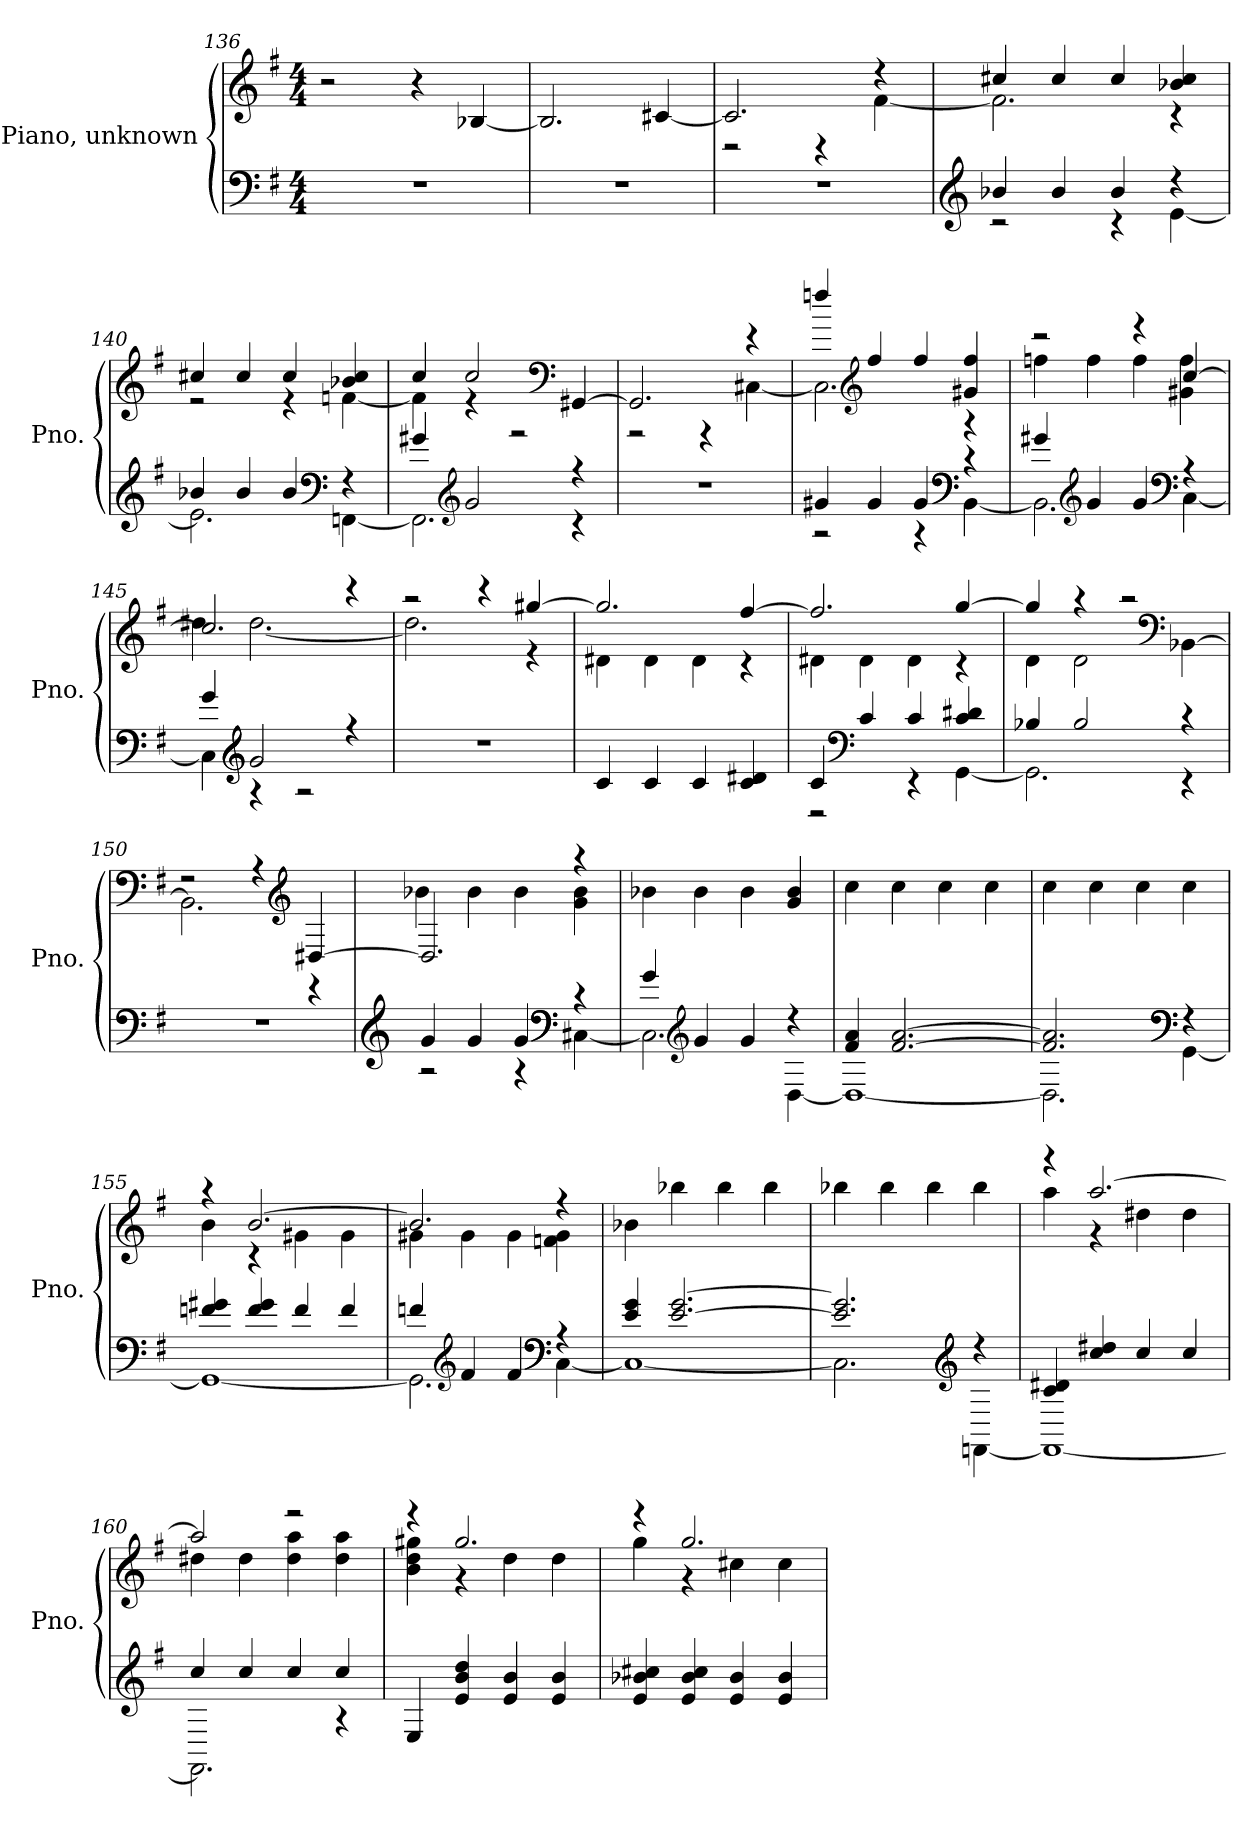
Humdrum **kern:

**kern	**kern
*part1	*part1
*staff2	*staff1
*I"Piano, unknown	*
*I'Pno.	*
*clefF4	*clefG2
*k[f#]	*k[f#]
*M4/4	*M4/4
=136	=136
1r	2r
.	4r
.	[4B-X/
=137	=137
1r	2.B-/]
.	[4c#X/
=138	=138
*	*^
1r	2.c#/]	2r
.	.	4r
.	4r	[4f#\
=139	=139	=139
*clefG2	*	*
*^	*	*
4b-X/	2r	4cc#X/	2.f#\]
4b-/	.	4cc#/	.
4b-/	4r	4cc#/	.
4r	[4e\	4b-X/ 4cc#/	4r
=140	=140	=140	=140
4b-X/	2.e\]	4cc#X/	2r
4b-/	.	4cc#/	.
4b-/	.	4cc#/	4r
*clefF4	*	*	*
4r	[4FFn\	4b-X/ 4cc#/	[4fn\
!!LO:LB:g=z	!!
=141	=141	=141	=141
4g#X/	2.FF\]	4cc/	4f\]
*clefG2	*	*	*
2g#/	.	2cc/	4r
.	.	.	2r
*	*	*clefF4	*
4r	4r	[4GG#X/	.
*v	*v	*	*
=142	=142	=142
1r	2.GG#/]	2r
.	.	4r
.	4r	[4C#X\
=143	=143	=143
*^	*	*
4g#X/	2r	4ffn/	2.C#\]
*	*	*clefG2	*
4g#/	.	4ff/	.
4g#/	4r	4ff/	.
*clefF4	*	*	*
4r	[4BB\	4g#X/ 4ff/	4r
=144	=144	=144	=144
4g#X/	2.BB\]	2r	4ffn\
*clefG2	*	*	*
4g#/	.	.	4ff\
4g#/	.	4r	4ff\
*clefF4	*	*	*
4r	[4C\	[4cc/	4g#X\ 4ff\
=145	=145	=145	=145
4g/	4C\]	2.cc/]	4dd#X\
*clefG2	*	*	*
2g/	4r	.	[2.dd#\
.	2r	.	.
4r	.	4r	.
*v	*v	*	*
!!LO:LB:g=z	!!
=146	=146	=146
1r	2r	2.dd#\]
.	4r	.
.	[4gg#X/	4r
=147	=147	=147
4c/	2.gg#/]	4d#X\
4c/	.	4d#\
4c/	.	4d#\
4c/ 4d#X/	[4ff#/	4r
=148	=148	=148
*^	*	*
4c/	2r	2.ff#/]	4d#X\
*clefF4	*	*	*
4c/	.	.	4d#\
4c/	4r	.	4d#\
4c/ 4d#X/	[4GG\	[4gg/	4r
=149	=149	=149	=149
4B-X/	2.GG\]	4gg/]	4d\
2B-/	.	4r	2d\
.	.	2r	.
*	*	*clefF4	*
4r	4r	.	[4BB-X\
*v	*v	*	*
=150	=150	=150
1r	2r	2.BB-\]
.	4r	.
*	*clefG2	*
.	[4D#X/	4r
!!LO:LB:g=z	!!
=151	=151	=151
*clefG2	*	*
*^	*	*
4g/	2r	2.D#/]	4b-X\
4g/	.	.	4b-\
4g/	4r	.	4b-\
*clefF4	*	*	*
4r	[4C#X\	4r	4g\ 4b-\
*	*	*v	*v
=152	=152	=152
4g/	2.C#\]	4b-X\
*clefG2	*	*
4g/	.	4b-\
4g/	.	4b-\
4r	[4D\	4g/ 4b-/
=153	=153	=153
4f#/ 4a/	1D_	4cc\
[2.f#/ [2.a/	.	4cc\
.	.	4cc\
.	.	4cc\
=154	=154	=154
2.f#/] 2.a/]	2.D\]	4cc\
.	.	4cc\
.	.	4cc\
*clefF4	*	*
4r	[4GG\	4cc\
=155	=155	=155
*	*	*^
4fn/ 4g#X/	1GG_	4r	4b\
4f/ 4g#/	.	[2.b/	4r
4f/	.	.	4g#X\
4f/	.	.	4g#\
!!LO:PB:g=z	!!
=156	=156	=156	=156
4fn/	2.GG\]	2.b/]	4g#X\
*clefG2	*	*	*
4f/	.	.	4g#\
4f/	.	.	4g#\
*clefF4	*	*	*
4r	[4C\	4r	4fn\ 4g#\
*	*	*v	*v
=157	=157	=157
4e/ 4g/	1C_	4b-X\
[2.e/ [2.g/	.	4bb-X\
.	.	4bb-\
.	.	4bb-\
=158	=158	=158
2.e/] 2.g/]	2.C\]	4bb-X\
.	.	4bb-\
.	.	4bb-\
*clefG2	*	*
4r	[4FFn\	4bb-\
=159	=159	=159
*	*	*^
4c/ 4d#X/	1FF_	4r	4aa\
4cc/ 4dd#X/	.	[2.aa/	4r
4cc/	.	.	4dd#X\
4cc/	.	.	4dd#\
=160	=160	=160	=160
4cc/	2.FF\]	2aa/]	4dd#X\
4cc/	.	.	4dd#\
4cc/	.	2r	4dd#\ 4aa\
4cc/	4r	.	4dd#\ 4aa\
*v	*v	*	*
=161	=161	=161
4E/	4r	4b\ 4dd\ 4gg#X\
4e/ 4b/ 4dd/	2.gg#/	4r
4e/ 4b/	.	4dd\
4e/ 4b/	.	4dd\
!!LO:LB:g=z	!!
=162	=162	=162
4e/ 4b-X/ 4cc#X/	4r	4gg\
4e/ 4b-/ 4cc#/	2.gg/	4r
4e/ 4b-/	.	4cc#X\
4e/ 4b-/	.	4cc#\
*	*v	*v
=	=
*-	*-
